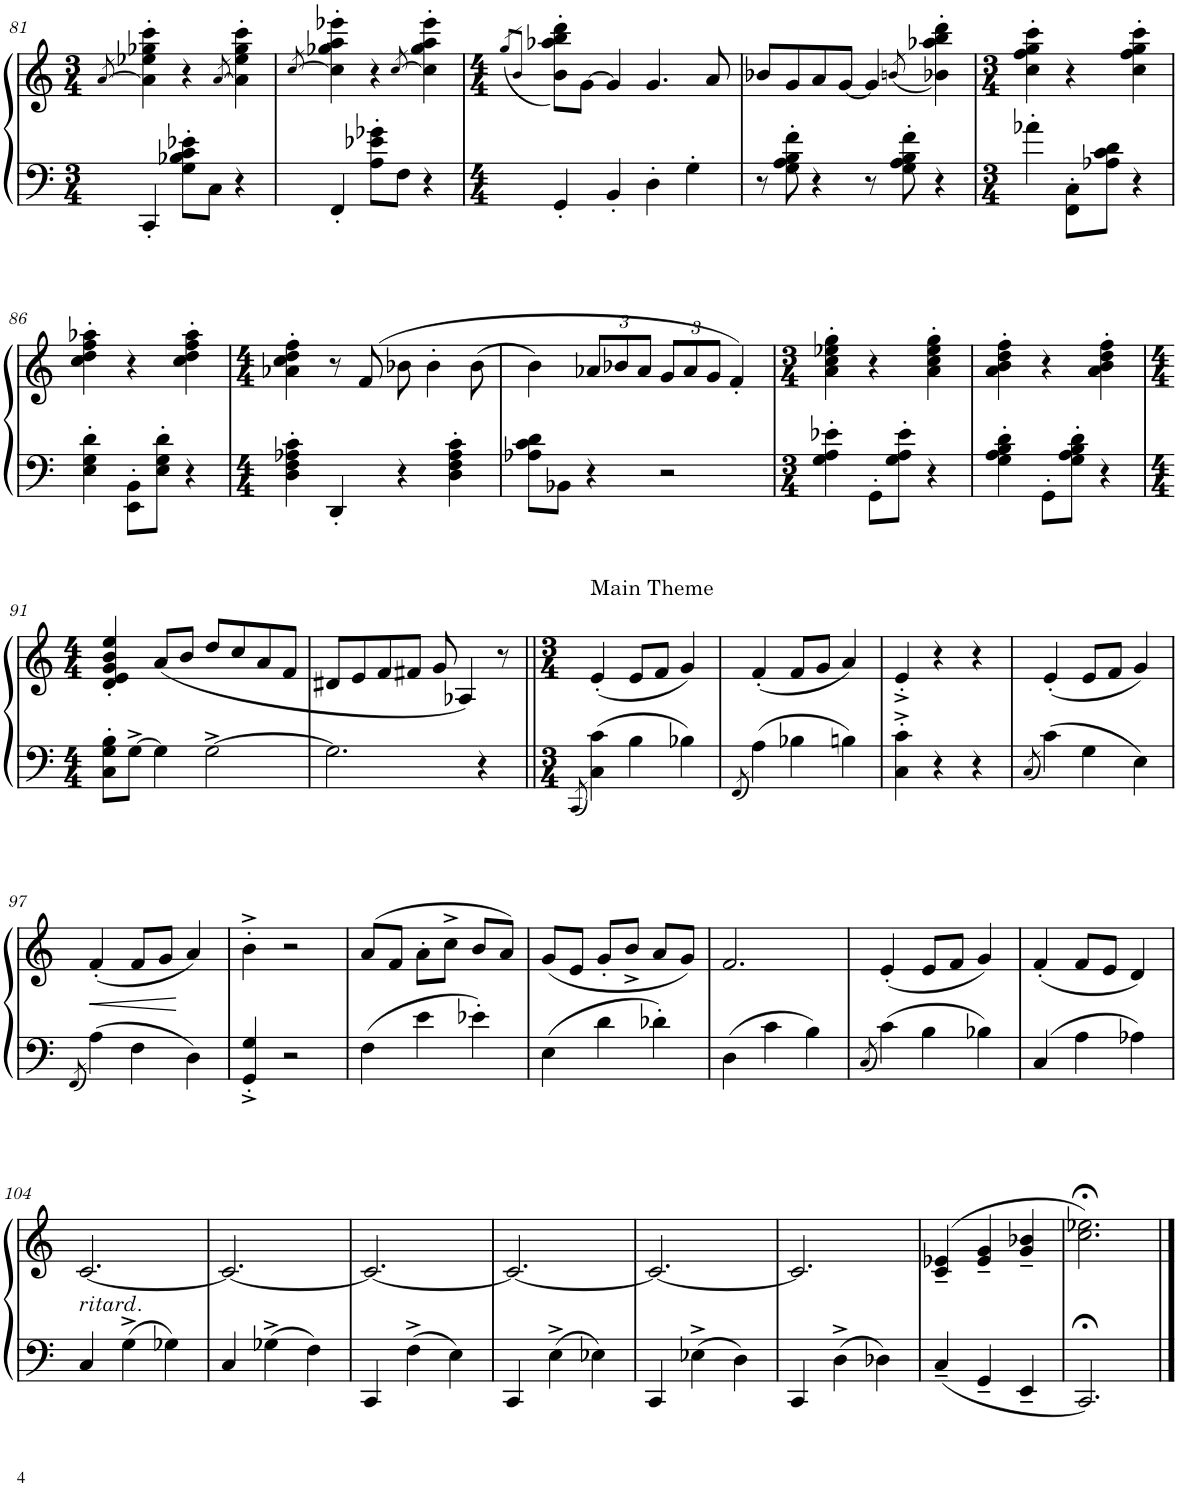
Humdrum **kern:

**kern	**kern	**dynam
*part1	*part1	*part1
*staff2	*staff1	*staff1/2
*I"Piano	*	*
*I'Pno.	*	*
!!LO:PB:g=z
*clefF4	*clefG2	*
*k[]	*k[]	*
*M3/4	*M3/4	*
=81	=81	=81
.	[8qa/	.
4CC'/	4a\]' 4ee-X\' 4gg-X\' 4ccc\'	.
8G\' 8B-X\' 8c\' 8e-X\'L	4r	.
8C\J	.	.
.	[8qa/	.
4r	4a\]' 4ee-\' 4gg-\' 4ccc\'	.
=82	=82	=82
.	[8qcc/	.
4FF'/	4cc\]' 4gg-X\' 4aa\' 4eee-X\'	.
8A\' 8e-X\' 8g-X\'L	4r	.
8F\J	.	.
.	[8qcc/	.
4r	4cc\]' 4gg-\' 4aa\' 4eee-\'	.
=83	=83	=83
*M4/4	*M4/4	*
.	(8qgg/L	.
.	8qb/J	.
4GG'/	8b\' 8aa-X\' 8bb\' 8ddd\'L)	.
.	[8g\J	.
4BB'/	4g/]	.
4D'\	4.g/	.
4G'\	.	.
.	8a/	.
=84	=84	=84
8r	8b-X/L	.
8G\' 8A\' 8B\' 8f\'	8g/	.
4r	8a/	.
.	[8g/J	.
8r	4g/]	.
8G\' 8A\' 8B\' 8f\'	.	.
.	(8qbn/	.
4r	4b-X\' 4aa-X\' 4bb\' 4ddd\')	.
=85	=85	=85
*M3/4	*M3/4	*
4a-X'\	4cc\' 4ff\' 4gg\' 4ccc\'	.
8FF\' 8C\'L	4r	.
8A-X\ 8c\ 8d\J	.	.
4r	4cc\' 4ff\' 4gg\' 4ccc\'	.
!!LO:LB:g=z
=86	=86	=86
4E\' 4G\' 4d\'	4cc\' 4dd\' 4ff\' 4aa-X\'	.
8EE\' 8BB\'L	4r	.
8E\' 8G\' 8d\'J	.	.
4r	4cc\' 4dd\' 4ff\' 4aa-\'	.
=87	=87	=87
*M4/4	*M4/4	*
4D\' 4F\' 4A-X\' 4c\'	4a-X\' 4cc\' 4dd\' 4ff\'	.
4DD'/	8r	.
.	(8f/	.
4r	8b-X\	.
.	4b-'\	.
4D\' 4F\' 4A-\' 4c\'	.	.
.	(8b-\	.
=88	=88	=88
8A-X\ 8c\ 8d\L	4b\)	.
8BB-X\J	.	.
*	*Xbrackettup	*
4r	12a-X/L	.
.	12b-X/	.
.	12a-/J	.
2r	12g/L	.
.	12a-/	.
.	12g/J	.
.	4f'/)	.
=89	=89	=89
*M3/4	*M3/4	*
4G\' 4A\' 4e-X\'	4a\' 4cc\' 4ee-X\' 4gg\'	.
8GG'\L	4r	.
8G\' 8A\' 8e-\'J	.	.
4r	4a\' 4cc\' 4ee-\' 4gg\'	.
=90	=90	=90
4G\' 4A\' 4B\' 4d\'	4a\' 4b\' 4dd\' 4ff\'	.
8GG'\L	4r	.
8G\' 8A\' 8B\' 8d\'J	.	.
4r	4a\' 4b\' 4dd\' 4ff\'	.
!!LO:LB:g=z
=91	=91	=91
*M4/4	*M4/4	*
8C\' 8G\' 8B\'L	4d/' 4e/' 4g/' 4b/' 4ee/'	.
[8G^\J	.	.
4G\]	(8a/L	.
.	8b/J	.
[2G^\	8dd/L	.
.	8cc/	.
.	8a/	.
.	8f/J	.
=92	=92	=92
2.G\]	8d#X/L	.
.	8e/	.
.	8f/	.
.	8f#X/J	.
.	8g/	.
.	4A-X/)	.
4r	.	.
.	8r	.
=93||	=93||	=93||
*M3/4	*M3/4	*
8qCC/	.	.
!	!LO:TX:a:t=Main Theme	!
4C\ 4c\	(4e'/	.
4B\	8e/L	.
.	8f/J	.
4B-X\	4g/)	.
=94	=94	=94
8qFF/	.	.
4A\	(4f'/	.
4B-X\	8f/L	.
.	8g/J	.
4Bn\	4a/)	.
=95	=95	=95
4C\'^ 4c\'^	4e'^/	.
4r	4r	.
4r	4r	.
=96	=96	=96
8qC/	.	.
4c\	(4e'/	.
4G\	8e/L	.
.	8f/J	.
4E\	4g/)	.
!!LO:LB:g=z
=97	=97	=97
8qFF/	.	.
!	!	!LO:HP:b
4A\	(4f'/	<
4F\	8f/L	.
.	8g/J	.
4D\	4a/)	[
=98	=98	=98
4GG/'^ 4G/'^	4b'^\	.
2r	2r	.
=99	=99	=99
4F\	(8a/L	.
.	8f/J	.
4e\	8a'\L	.
.	8cc^\J	.
4e-X'\	8b/L	.
.	8a/J)	.
=100	=100	=100
4E\	(8g/L	.
.	8e/J	.
4d\	8g'/L	.
.	8b^/J	.
4d-X'\	8a/L	.
.	8g/J)	.
=101	=101	=101
4D\	2.f/	.
4c\	.	.
4B\	.	.
=102	=102	=102
8qC/	.	.
4c\	(4e'/	.
4B\	8e/L	.
.	8f/J	.
4B-X\	4g/)	.
=103	=103	=103
4C/	(4f'/	.
4A\	8f/L	.
.	8e/J	.
4A-X\	4d/)	.
!!LO:LB:g=z
=104	=104	=104
!	!LO:TX:b:i:t=ritard	!
!	!LO:TX:b:t=.	!
4C/	[2.c/	.
4G^\	.	.
4G-X\	.	.
=105	=105	=105
4C/	2.c/_	.
4G-X^\	.	.
4F\	.	.
=106	=106	=106
4CC/	2.c/_	.
4F^\	.	.
4E\	.	.
=107	=107	=107
4CC/	2.c/_	.
4E^\	.	.
4E-X\	.	.
=108	=108	=108
4CC/	2.c/_	.
4E-X^\	.	.
4D\	.	.
=109	=109	=109
4CC/	2.c/]	.
4D^\	.	.
4D-X\	.	.
=110	=110	=110
4C~/	(4c/~ 4e-X/~	.
4GG~/	4e-/~ 4g/~	.
4EE~/	4g/~ 4b-X/~	.
=111	=111	=111
2.CC;</	2.cc\;< 2.ee-X\;<)	.
==	==	==
*-	*-	*-
